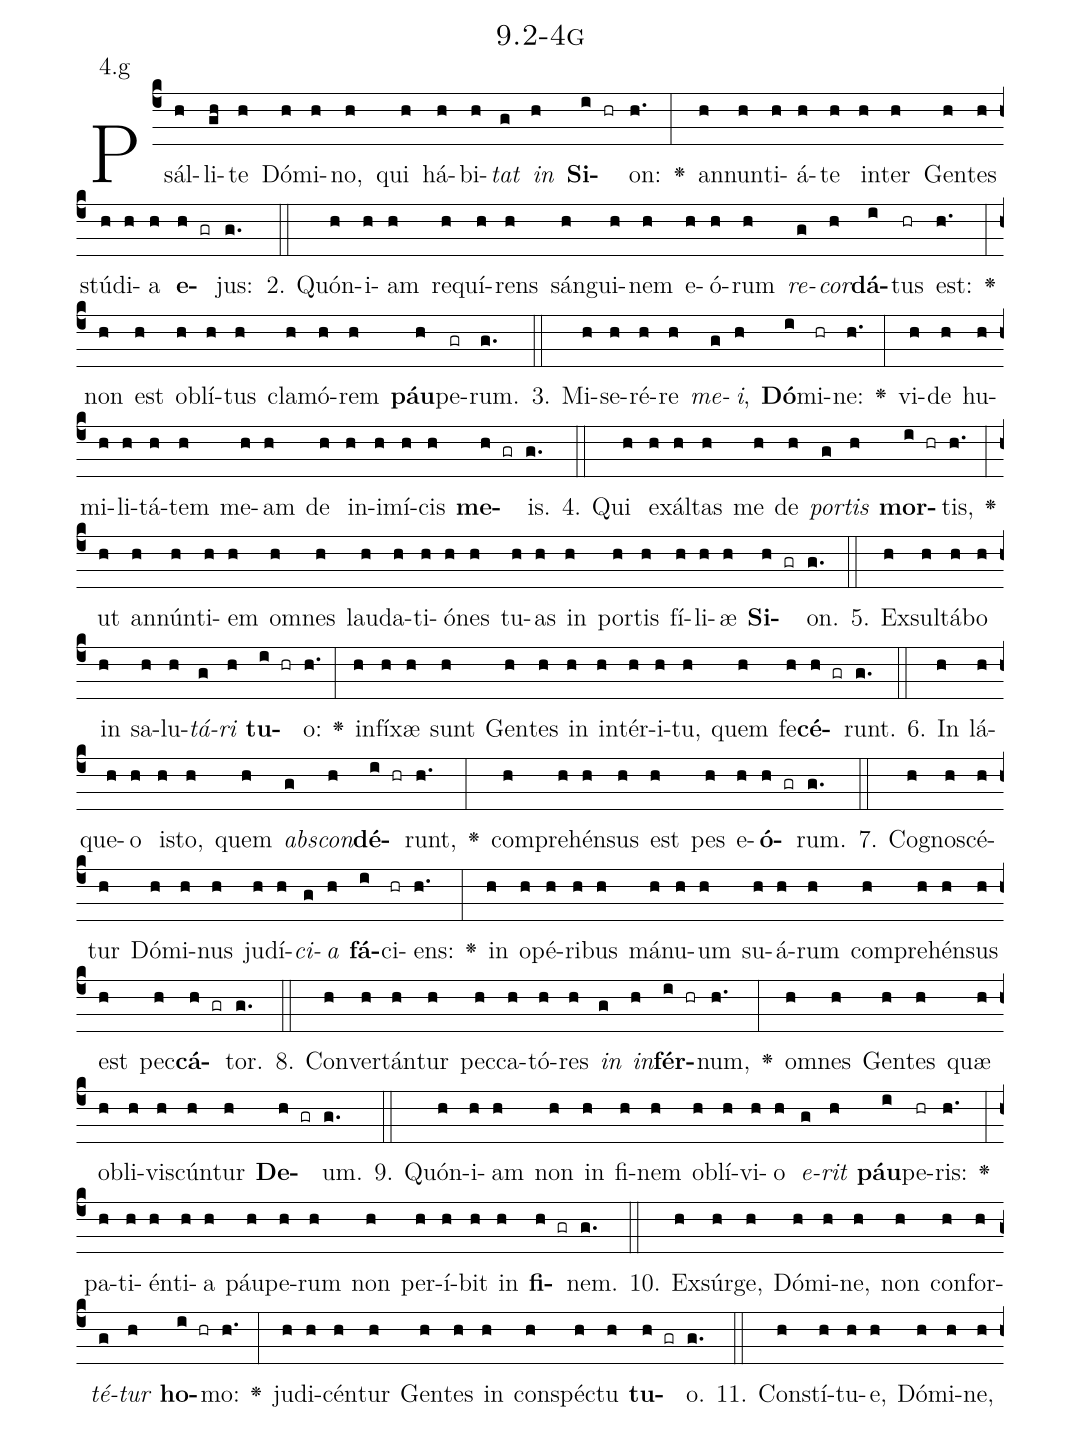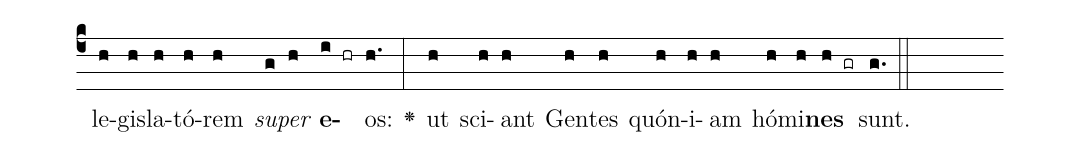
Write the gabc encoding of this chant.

name: 9.2-4g;
annotation: 4.g;
%%
(c4)Psál(h)li(gh)te(h) Dó(h)mi(h)no,(h) qui(h) há(h)bi(h)<i>tat</i>(g) <i>in</i>(h) <b>Si</b>(i hr)on:(h.) <v>\greheightstar</v>(:) an(h)nun(h)ti(h)á(h)te(h) in(h)ter(h) Gen(h)tes(h) stú(h)di(h)a(h) <b>e</b>(h gr)jus:(g.) (::)
2. Quón(h)i(h)am(h) re(h)quí(h)rens(h) sán(h)gui(h)nem(h) e(h)ó(h)rum(h) <i>re</i>(g)<i>cor</i>(h)<b>dá</b>(i)tus(hr) est:(h.) <v>\greheightstar</v>(:) non(h) est(h) ob(h)lí(h)tus(h) cla(h)mó(h)rem(h) <b>páu</b>(h)pe(gr)rum.(g.) (::)
3. Mi(h)se(h)ré(h)re(h) <i>me</i>(g)<i>i</i>,(h) <b>Dó</b>(i)mi(hr)ne:(h.) <v>\greheightstar</v>(:) vi(h)de(h) hu(h)mi(h)li(h)tá(h)tem(h) me(h)am(h) de(h) in(h)i(h)mí(h)cis(h) <b>me</b>(h gr)is.(g.) (::)
4. Qui(h) ex(h)ál(h)tas(h) me(h) de(h) <i>por</i>(g)<i>tis</i>(h) <b>mor</b>(i hr)tis,(h.) <v>\greheightstar</v>(:) ut(h) an(h)nún(h)ti(h)em(h) om(h)nes(h) lau(h)da(h)ti(h)ó(h)nes(h) tu(h)as(h) in(h) por(h)tis(h) fí(h)li(h)æ(h) <b>Si</b>(h gr)on.(g.) (::)
5. Ex(h)sul(h)tá(h)bo(h) in(h) sa(h)lu(h)<i>tá</i>(g)<i>ri</i>(h) <b>tu</b>(i hr)o:(h.) <v>\greheightstar</v>(:) in(h)fí(h)xæ(h) sunt(h) Gen(h)tes(h) in(h) in(h)tér(h)i(h)tu,(h) quem(h) fe(h)<b>cé</b>(h gr)runt.(g.) (::)
6. In(h) lá(h)que(h)o(h) is(h)to,(h) quem(h) <i>abs</i>(g)<i>con</i>(h)<b>dé</b>(i hr)runt,(h.) <v>\greheightstar</v>(:) com(h)pre(h)hén(h)sus(h) est(h) pes(h) e(h)<b>ó</b>(h gr)rum.(g.) (::)
7. Co(h)gno(h)scé(h)tur(h) Dó(h)mi(h)nus(h) ju(h)dí(h)<i>ci</i>(g)<i>a</i>(h) <b>fá</b>(i)ci(hr)ens:(h.) <v>\greheightstar</v>(:) in(h) o(h)pé(h)ri(h)bus(h) má(h)nu(h)um(h) su(h)á(h)rum(h) com(h)pre(h)hén(h)sus(h) est(h) pec(h)<b>cá</b>(h gr)tor.(g.) (::)
8. Con(h)ver(h)tán(h)tur(h) pec(h)ca(h)tó(h)res(h) <i>in</i>(g) <i>in</i>(h)<b>fér</b>(i hr)num,(h.) <v>\greheightstar</v>(:) om(h)nes(h) Gen(h)tes(h) quæ(h) ob(h)li(h)vis(h)cún(h)tur(h) <b>De</b>(h gr)um.(g.) (::)
9. Quón(h)i(h)am(h) non(h) in(h) fi(h)nem(h) ob(h)lí(h)vi(h)o(h) <i>e</i>(g)<i>rit</i>(h) <b>páu</b>(i)pe(hr)ris:(h.) <v>\greheightstar</v>(:) pa(h)ti(h)én(h)ti(h)a(h) páu(h)pe(h)rum(h) non(h) per(h)í(h)bit(h) in(h) <b>fi</b>(h gr)nem.(g.) (::)
10. Ex(h)súr(h)ge,(h) Dó(h)mi(h)ne,(h) non(h) con(h)for(h)<i>té</i>(g)<i>tur</i>(h) <b>ho</b>(i hr)mo:(h.) <v>\greheightstar</v>(:) ju(h)di(h)cén(h)tur(h) Gen(h)tes(h) in(h) con(h)spéc(h)tu(h) <b>tu</b>(h gr)o.(g.) (::)
11. Con(h)stí(h)tu(h)e,(h) Dó(h)mi(h)ne,(h) le(h)gis(h)la(h)tó(h)rem(h) <i>su</i>(g)<i>per</i>(h) <b>e</b>(i hr)os:(h.) <v>\greheightstar</v>(:) ut(h) sci(h)ant(h) Gen(h)tes(h) quón(h)i(h)am(h) hó(h)mi(h)<b>nes</b>(h gr) sunt.(g.) (::)
